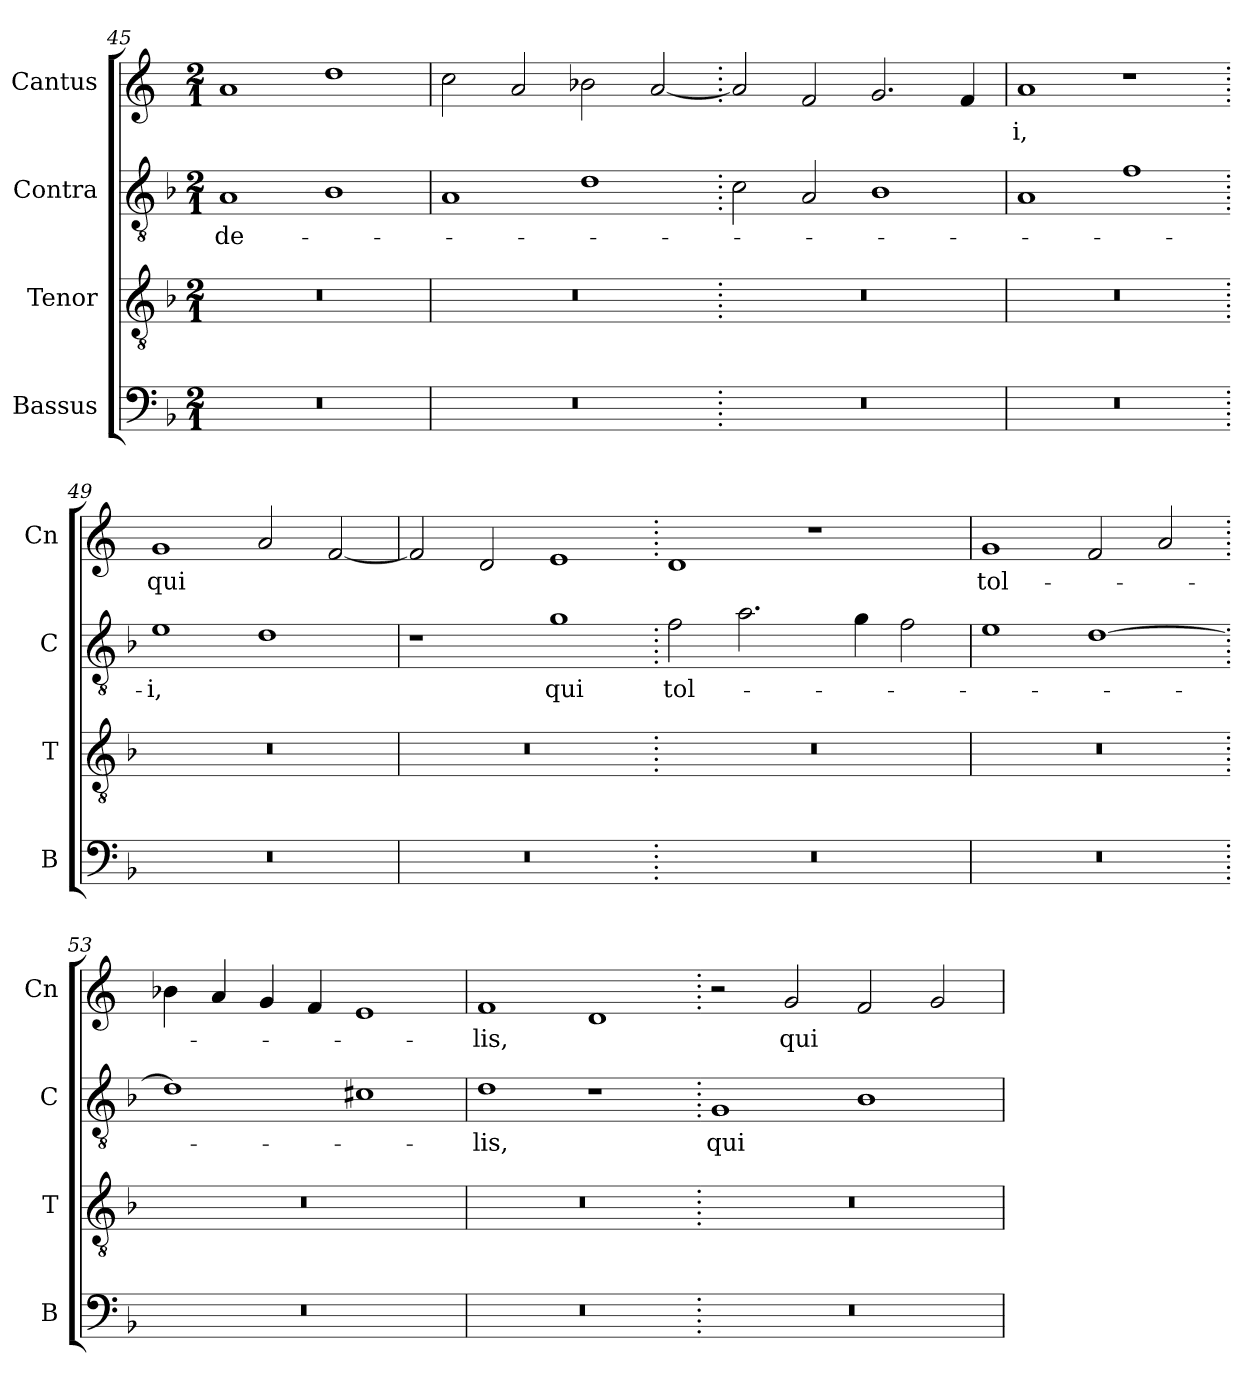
**kern	**kern	**kern	**text	**kern	**text
*part4	*part3	*part2	*part2	*part1	*part1
*staff4	*staff3	*staff2	*staff2	*staff1	*staff1
*I"Bassus	*I"Tenor	*I"Contra	*	*I"Cantus	*
*I'B	*I'T	*I'C	*	*I'Cn	*
*clefF4	*clefGv2	*clefGv2	*	*clefG2	*
*k[b-]	*k[b-]	*k[b-]	*	*k[]	*
*M2/1	*M2/1	*M2/1	*	*M2/1	*
=45	=45	=45	=45	=45	=45
0r	0r	1A	de-	1a	.
.	.	1B-	.	1dd	.
=46	=46	=46	=46	=46	=46
0r	0r	1A	.	2cc\	.
.	.	.	.	2a/	.
.	.	1d	.	2b-X\	.
.	.	.	.	[2a/	.
=47.	=47.	=47.	=47.	=47.	=47.
0r	0r	2c\	.	2a/]	.
.	.	2A/	.	2f/	.
.	.	1B-	.	2.g/	.
.	.	.	.	4f/	.
=48	=48	=48	=48	=48	=48
0r	0r	1A	.	1a	-i,
.	.	1f	.	1r	.
=49.	=49.	=49.	=49.	=49.	=49.
0r	0r	1e	-i,	1g	qui
.	.	1d	.	2a/	.
.	.	.	.	[2f/	.
=50	=50	=50	=50	=50	=50
0r	0r	1r	.	2f/]	.
.	.	.	.	2d/	.
.	.	1g	qui	1e	.
=51.	=51.	=51.	=51.	=51.	=51.
0r	0r	2f\	tol-	1d	.
.	.	2.a\	.	.	.
.	.	.	.	1r	.
.	.	4g\	.	.	.
.	.	2f\	.	.	.
=52	=52	=52	=52	=52	=52
0r	0r	1e	.	1g	tol-
.	.	[1d	.	2f/	.
.	.	.	.	2a/	.
=53.	=53.	=53.	=53.	=53.	=53.
0r	0r	1d]	.	4b-X\	.
.	.	.	.	4a/	.
.	.	.	.	4g/	.
.	.	.	.	4f/	.
.	.	1c#X	.	1e	.
=54	=54	=54	=54	=54	=54
0r	0r	1d	-lis,	1f	-lis,
.	.	1r	.	1d	.
=55.	=55.	=55.	=55.	=55.	=55.
0r	0r	1G	qui	2r	.
.	.	.	.	2g/	qui
.	.	1B-	.	2f/	.
.	.	.	.	2g/	.
=	=	=	=	=	=
*-	*-	*-	*-	*-	*-
